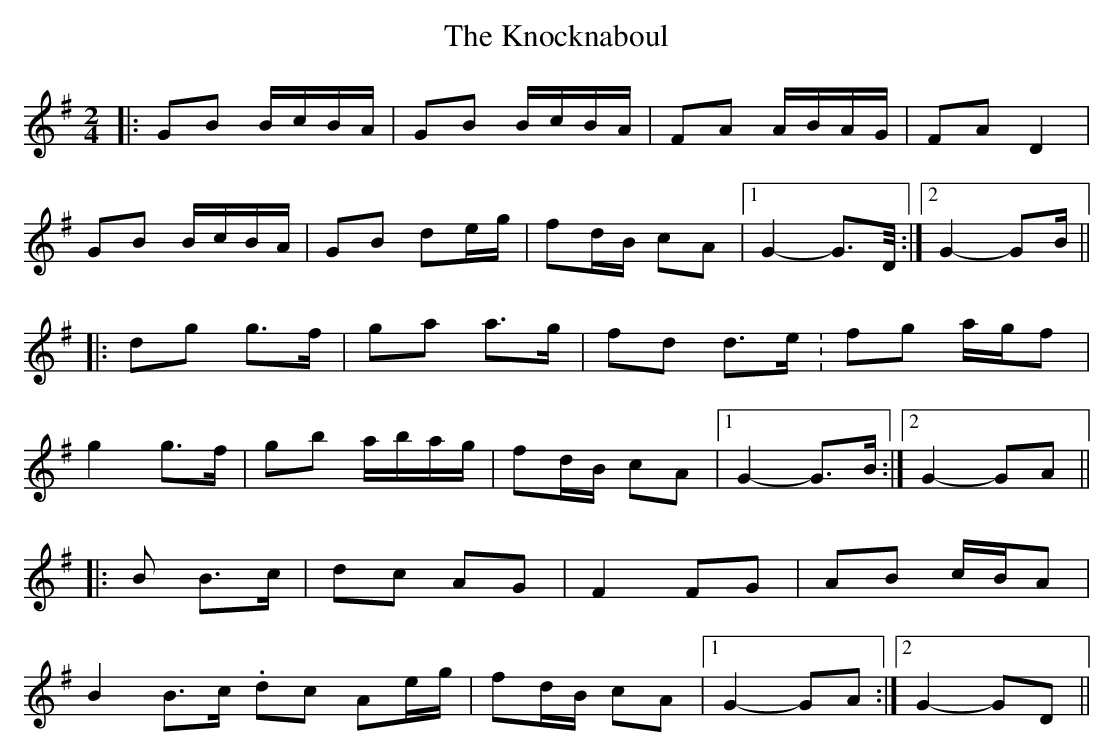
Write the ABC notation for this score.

X:1
T: The Knocknaboul
M: 2/4
L: 1/8
K: Gmaj
|:GB B/c/B/A/|GB B/c/B/A/|FA A/B/A/G/|FA D2|
GB B/c/B/A/|GB de/g/|fd/B/ cA|1 G2- G>D/:|2 G2- GB/||
|:dg g>f|ga a>g|fd d>e.|fg a/g/f|
g2 g>f|gb a/b/a/g/|fd/B/ cA|1 G2- G>B:|2 G2- GA||
|:B B>c|dc AG|F2 FG|AB c/B/A|
B2 B>c. dc Ae/g/|fd/B/ cA|1 G2- GA:|2 G2- GD||
